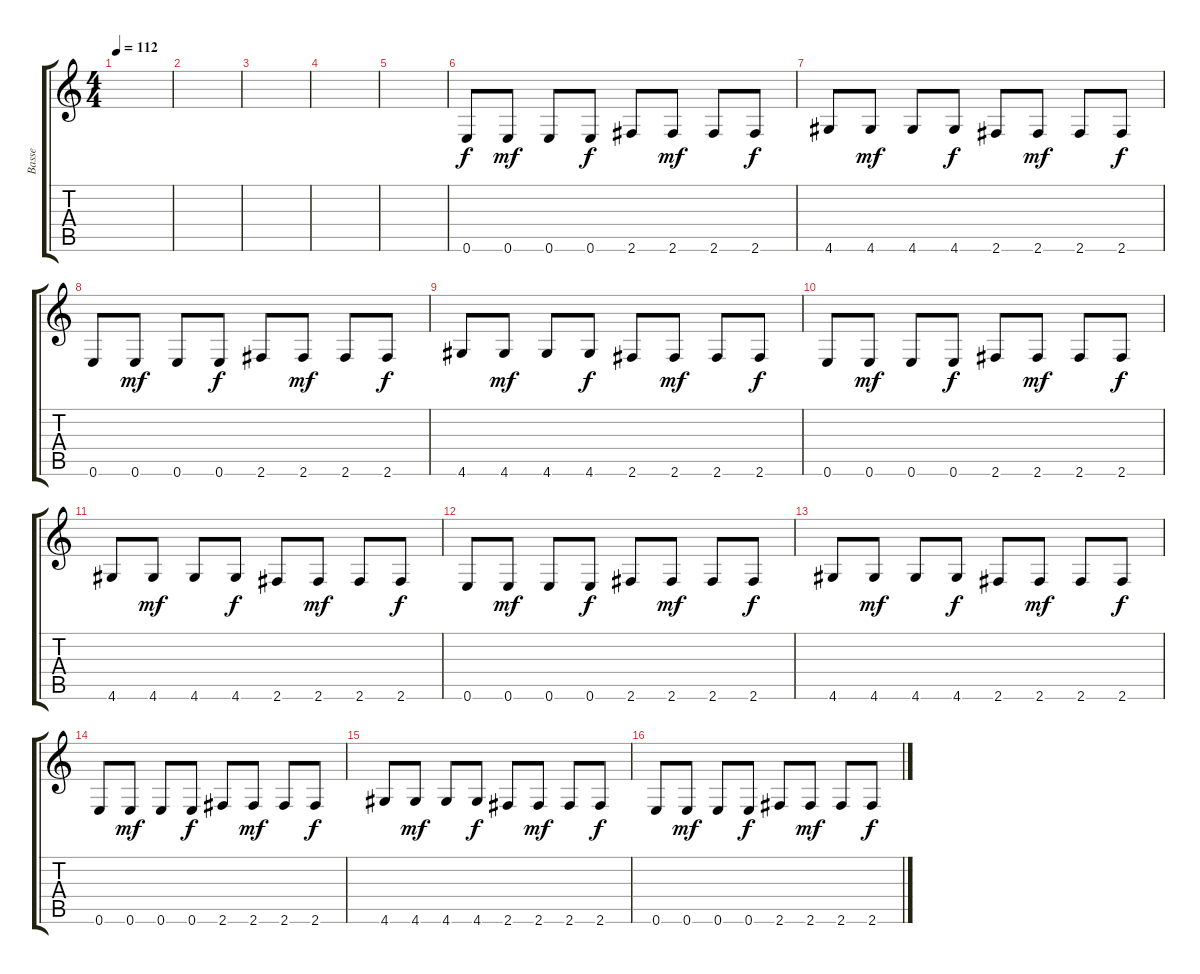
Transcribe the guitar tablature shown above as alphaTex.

\track ("Basse" "Basse") {instrument electricbassfinger}
\staff {score tabs}
\tuning (E4 B3 G3 D3 A2 E2) {hide}
\ts (4 4)
\tempo 112
\clef g2
\ks c
|
|
|
|
|
0.6.8 0.6.8{dy mf} 0.6.8 0.6.8{dy f} 2.6.8 2.6.8{dy mf} 2.6.8 2.6.8{dy f} |
4.6.8 4.6.8{dy mf} 4.6.8 4.6.8{dy f} 2.6.8 2.6.8{dy mf} 2.6.8 2.6.8{dy f} |
0.6.8 0.6.8{dy mf} 0.6.8 0.6.8{dy f} 2.6.8 2.6.8{dy mf} 2.6.8 2.6.8{dy f} |
4.6.8 4.6.8{dy mf} 4.6.8 4.6.8{dy f} 2.6.8 2.6.8{dy mf} 2.6.8 2.6.8{dy f} |
0.6.8 0.6.8{dy mf} 0.6.8 0.6.8{dy f} 2.6.8 2.6.8{dy mf} 2.6.8 2.6.8{dy f} |
4.6.8 4.6.8{dy mf} 4.6.8 4.6.8{dy f} 2.6.8 2.6.8{dy mf} 2.6.8 2.6.8{dy f} |
0.6.8 0.6.8{dy mf} 0.6.8 0.6.8{dy f} 2.6.8 2.6.8{dy mf} 2.6.8 2.6.8{dy f} |
4.6.8 4.6.8{dy mf} 4.6.8 4.6.8{dy f} 2.6.8 2.6.8{dy mf} 2.6.8 2.6.8{dy f} |
0.6.8 0.6.8{dy mf} 0.6.8 0.6.8{dy f} 2.6.8 2.6.8{dy mf} 2.6.8 2.6.8{dy f} |
4.6.8 4.6.8{dy mf} 4.6.8 4.6.8{dy f} 2.6.8 2.6.8{dy mf} 2.6.8 2.6.8{dy f} |
0.6.8 0.6.8{dy mf} 0.6.8 0.6.8{dy f} 2.6.8 2.6.8{dy mf} 2.6.8 2.6.8{dy f}
